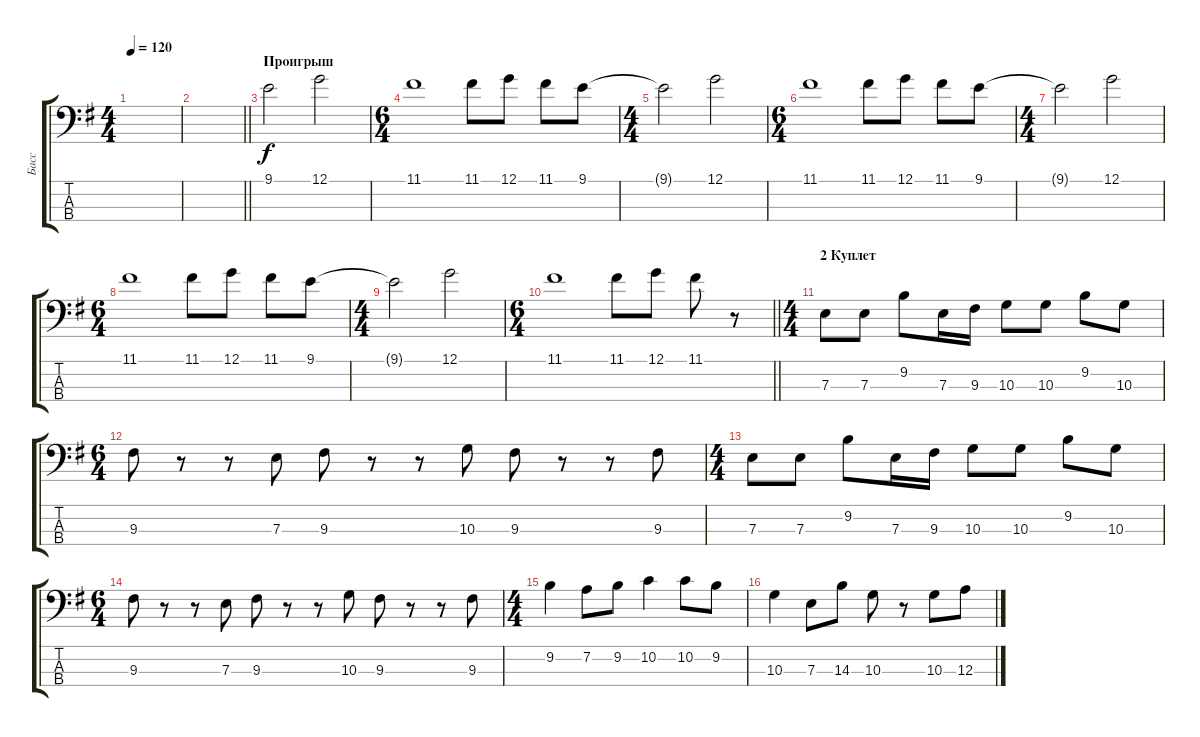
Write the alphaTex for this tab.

\track ("Басс" "Басс") {instrument electricbassfinger}
\staff {score tabs}
\tuning (G2 D2 A1 E1) {hide}
\ts (4 4)
\tempo 120
\clef f4
\ks eminor
|
\barLineRight lightlight
|
\section ("" "Проигрыш")
9.1.2 12.1.2 |
\ts (6 4)
11.1.1 11.1.8 12.1.8 11.1.8 9.1.8 |
\ts (4 4)
9.1{t}.2 12.1.2 |
\ts (6 4)
11.1.1 11.1.8 12.1.8 11.1.8 9.1.8 |
\ts (4 4)
9.1{t}.2 12.1.2 |
\ts (6 4)
11.1.1 11.1.8 12.1.8 11.1.8 9.1.8 |
\ts (4 4)
9.1{t}.2 12.1.2 |
\ts (6 4)
\barLineRight lightlight
11.1.1 11.1.8 12.1.8 11.1.8 r.8 |
\ts (4 4)
\section ("" "2 Куплет")
7.3.8 7.3.8 9.2.8 7.3.16 9.3.16 10.3.8 10.3.8 9.2.8 10.3.8 |
\ts (6 4)
9.3.8 r.8 r.8 7.3.8 9.3.8 r.8 r.8 10.3.8 9.3.8 r.8 r.8 9.3.8 |
\ts (4 4)
7.3.8 7.3.8 9.2.8 7.3.16 9.3.16 10.3.8 10.3.8 9.2.8 10.3.8 |
\ts (6 4)
9.3.8 r.8 r.8 7.3.8 9.3.8 r.8 r.8 10.3.8 9.3.8 r.8 r.8 9.3.8 |
\ts (4 4)
9.2.4 7.2.8 9.2.8 10.2.4 10.2.8 9.2.8 |
10.3.4 7.3.8 14.3.8 10.3.8 r.8 10.3.8 12.3.8
